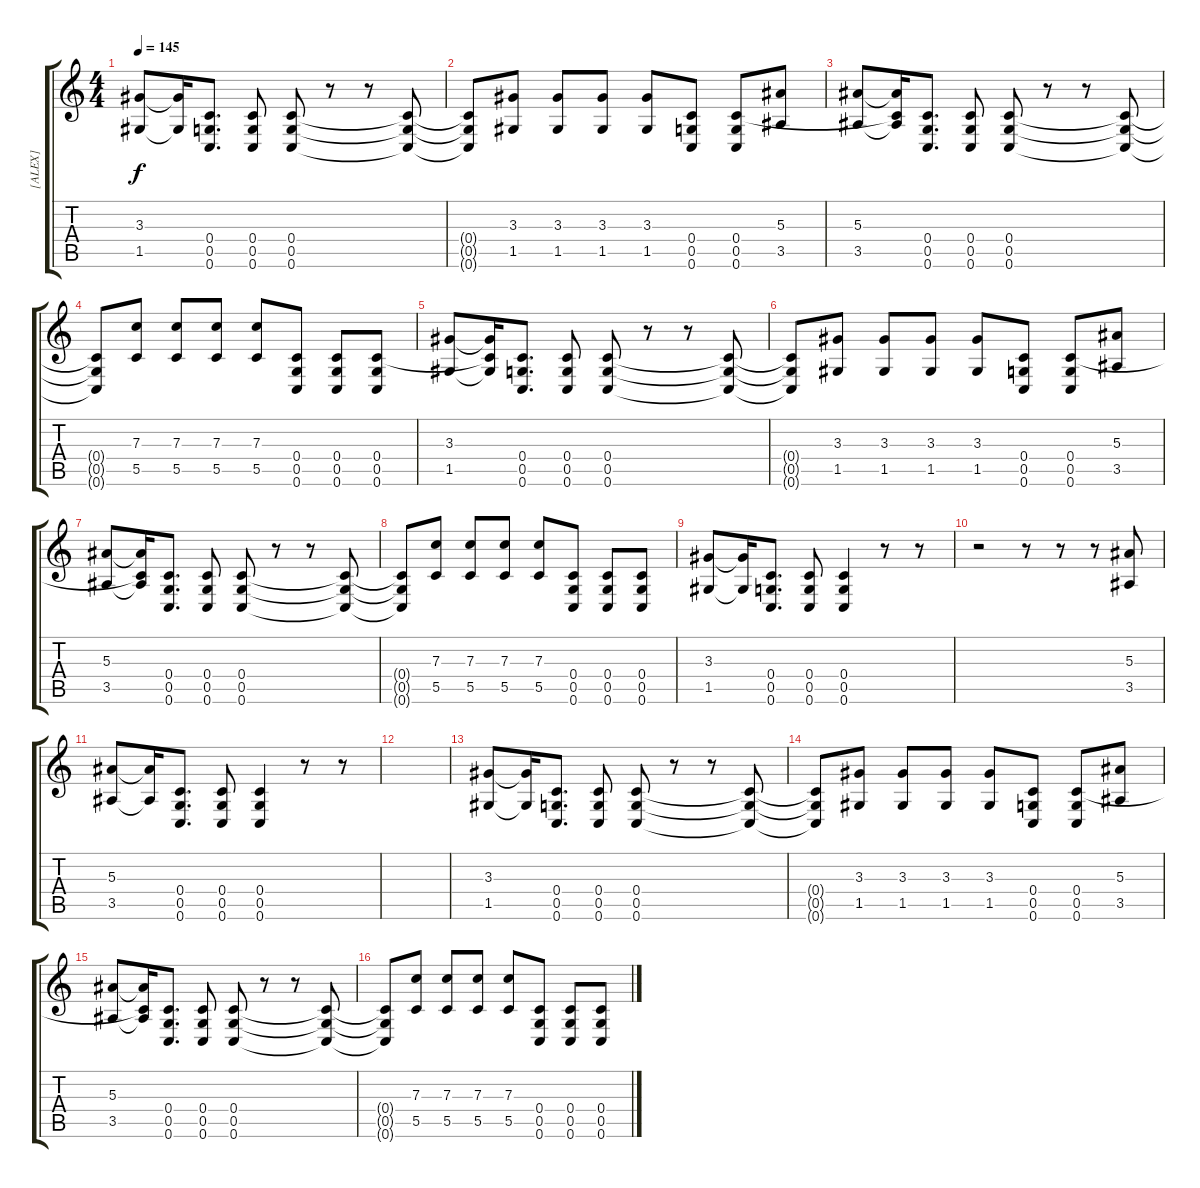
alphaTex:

\track ("[ALEX]" "[ALEX]") {instrument overdrivenguitar}
\staff {score tabs}
\tuning (D4 A3 F3 C3 G2 C2) {hide}
\ts (4 4)
\tempo 145
\clef g2
\ks c
(3.3 1.5).8{dy f} (3.3{t} 1.5{t}).16 (0.4 0.5 0.6).8{d} (0.4 0.5 0.6).8 (0.4 0.5 0.6).8 r.8 r.8 (0.4{t} 0.5{t} 0.6{t}).8 |
(0.4{t} 0.5{t} 0.6{t}).8 (3.3 1.5).8 (3.3 1.5).8 (3.3 1.5).8 (3.3 1.5).8 (0.4 0.5 0.6).8 (0.4 0.5 0.6).8 (5.3 3.5).8 |
(5.3 3.5).8 (5.3{t} 0.4{t} 3.5{t}).16 (0.4 0.5 0.6).8{d} (0.4 0.5 0.6).8 (0.4 0.5 0.6).8 r.8 r.8 (0.4{t} 0.5{t} 0.6{t}).8 |
(0.4{t} 0.5{t} 0.6{t}).8 (7.3 5.5).8 (7.3 5.5).8 (7.3 5.5).8 (7.3 5.5).8 (0.4 0.5 0.6).8 (0.4 0.5 0.6).8 (0.4 0.5 0.6).8 |
(3.3 1.5).8 (3.3{t} 0.4{t} 1.5{t}).16 (0.4 0.5 0.6).8{d} (0.4 0.5 0.6).8 (0.4 0.5 0.6).8 r.8 r.8 (0.4{t} 0.5{t} 0.6{t}).8 |
(0.4{t} 0.5{t} 0.6{t}).8 (3.3 1.5).8 (3.3 1.5).8 (3.3 1.5).8 (3.3 1.5).8 (0.4 0.5 0.6).8 (0.4 0.5 0.6).8 (5.3 3.5).8 |
(5.3 3.5).8 (5.3{t} 0.4{t} 3.5{t}).16 (0.4 0.5 0.6).8{d} (0.4 0.5 0.6).8 (0.4 0.5 0.6).8 r.8 r.8 (0.4{t} 0.5{t} 0.6{t}).8 |
(0.4{t} 0.5{t} 0.6{t}).8 (7.3 5.5).8 (7.3 5.5).8 (7.3 5.5).8 (7.3 5.5).8 (0.4 0.5 0.6).8 (0.4 0.5 0.6).8 (0.4 0.5 0.6).8 |
(3.3 1.5).8 (3.3{t} 1.5{t}).16 (0.4 0.5 0.6).8{d} (0.4 0.5 0.6).8 (0.4 0.5 0.6).4 r.8 r.8 |
r.2 r.8 r.8 r.8 (5.3 3.5).8 |
(5.3 3.5).8 (5.3{t} 3.5{t}).16 (0.4 0.5 0.6).8{d} (0.4 0.5 0.6).8 (0.4 0.5 0.6).4 r.8 r.8 |
|
(3.3 1.5).8 (3.3{t} 1.5{t}).16 (0.4 0.5 0.6).8{d} (0.4 0.5 0.6).8 (0.4 0.5 0.6).8 r.8 r.8 (0.4{t} 0.5{t} 0.6{t}).8 |
(0.4{t} 0.5{t} 0.6{t}).8 (3.3 1.5).8 (3.3 1.5).8 (3.3 1.5).8 (3.3 1.5).8 (0.4 0.5 0.6).8 (0.4 0.5 0.6).8 (5.3 3.5).8 |
(5.3 3.5).8 (5.3{t} 0.4{t} 3.5{t}).16 (0.4 0.5 0.6).8{d} (0.4 0.5 0.6).8 (0.4 0.5 0.6).8 r.8 r.8 (0.4{t} 0.5{t} 0.6{t}).8 |
(0.4{t} 0.5{t} 0.6{t}).8 (7.3 5.5).8 (7.3 5.5).8 (7.3 5.5).8 (7.3 5.5).8 (0.4 0.5 0.6).8 (0.4 0.5 0.6).8 (0.4 0.5 0.6).8
